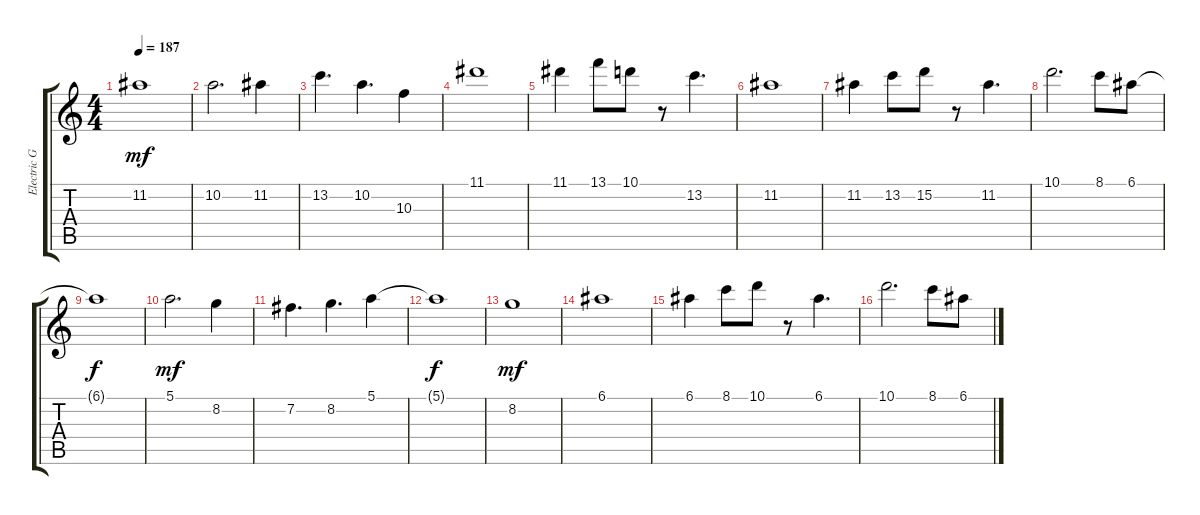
\track ("Electric Guitar" "Electric G") {instrument overdrivenguitar}
\staff {score tabs}
\tuning (E4 B3 G3 D3 A2 E2) {hide}
\ts (4 4)
\tempo 187
\clef g2
\ks c
11.2.1{dy mf} |
10.2.2{d} 11.2.4 |
13.2.4{d} 10.2.4{d} 10.3.4 |
11.1.1 |
11.1.4 13.1.8 10.1.8 r.8 13.2.4{d} |
11.2.1 |
11.2.4 13.2.8 15.2.8 r.8 11.2.4{d} |
10.1.2{d} 8.1.8 6.1.8 |
6.1{t}.1{dy f} |
5.1.2{d dy mf} 8.2.4 |
7.2.4{d} 8.2.4{d} 5.1.4 |
5.1{t}.1{dy f} |
8.2.1{dy mf} |
6.1.1 |
6.1.4 8.1.8 10.1.8 r.8 6.1.4{d} |
10.1.2{d} 8.1.8 6.1.8
